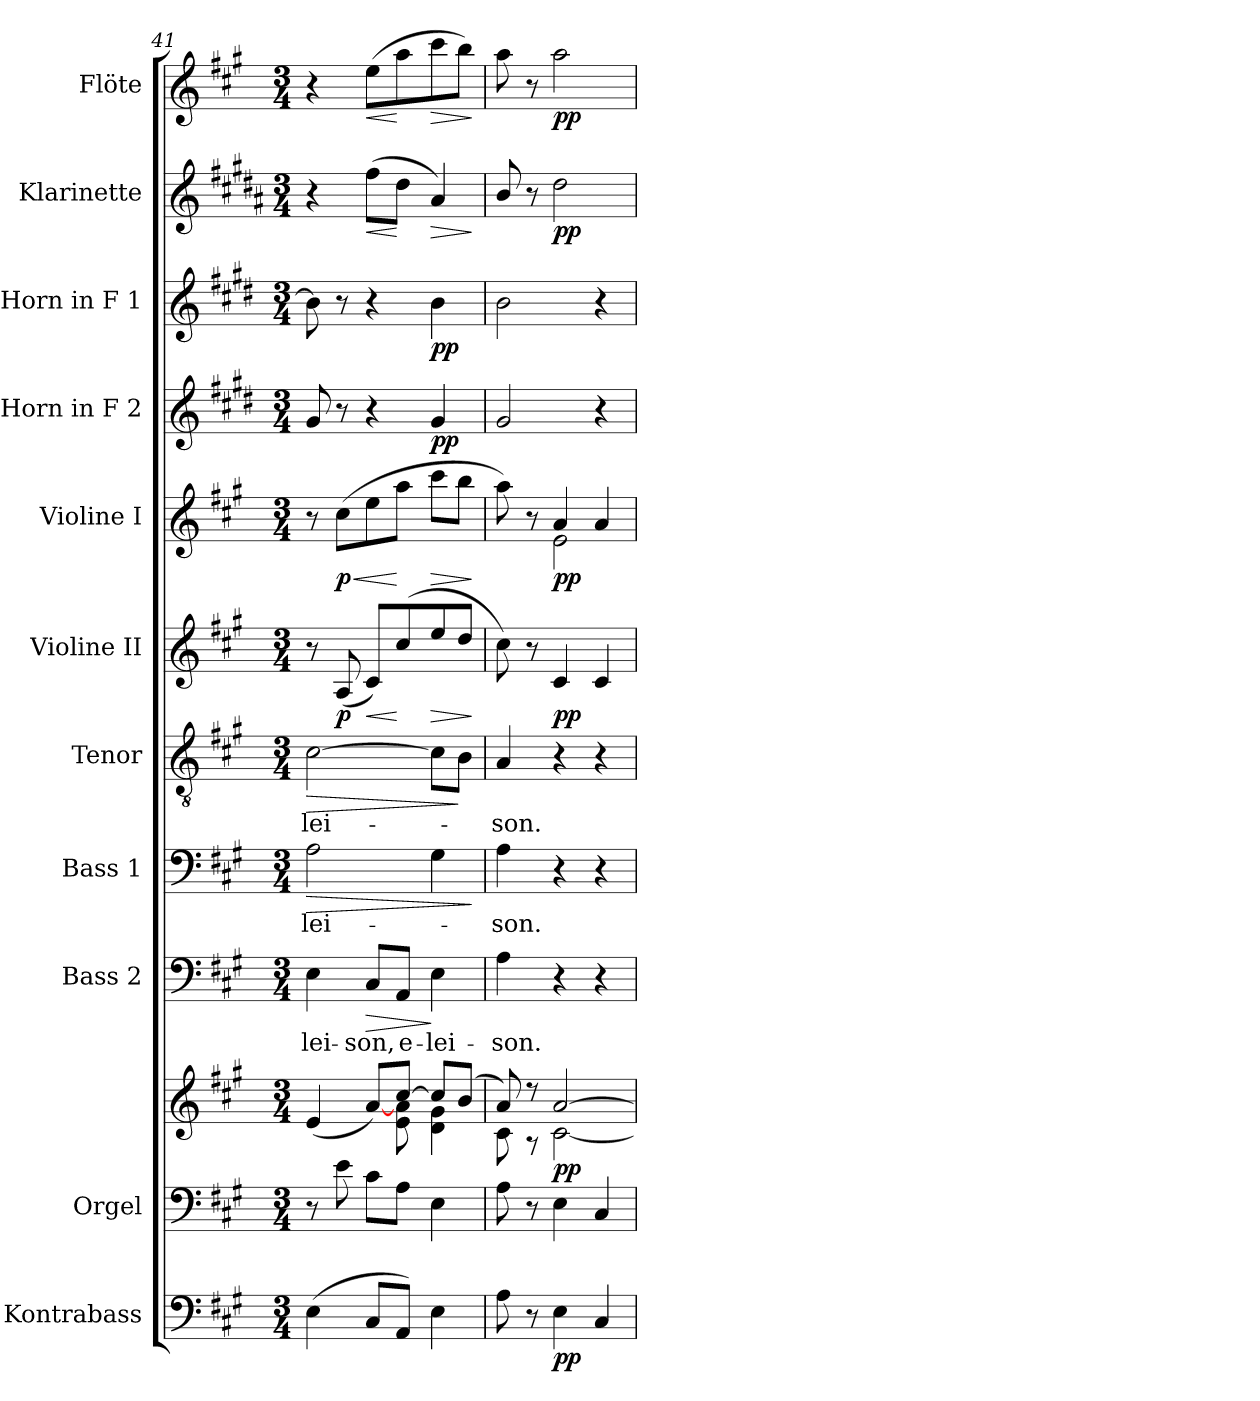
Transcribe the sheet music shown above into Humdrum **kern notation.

**kern	**dynam	**kern	**kern	**dynam	**kern	**text	**dynam	**kern	**text	**dynam	**kern	**text	**dynam	**kern	**dynam	**kern	**dynam	**kern	**dynam	**kern	**dynam	**kern	**dynam	**kern	**dynam
*part11	*part11	*part10	*part10	*part10	*part9	*part9	*part9	*part8	*part8	*part8	*part7	*part7	*part7	*part6	*part6	*part5	*part5	*part4	*part4	*part3	*part3	*part2	*part2	*part1	*part1
*staff12	*staff12	*staff11	*staff10	*staff10/11	*staff9	*staff9	*staff9	*staff8	*staff8	*staff8	*staff7	*staff7	*staff7	*staff6	*staff6	*staff5	*staff5	*staff4	*staff4	*staff3	*staff3	*staff2	*staff2	*staff1	*staff1
*I"Kontrabass	*	*I"Orgel	*	*	*I"Bass 2	*	*	*I"Bass 1	*	*	*I"Tenor	*	*	*I"Violine II	*	*I"Violine I	*	*I"Horn in F 2	*	*I"Horn in F 1	*	*I"Klarinette	*	*I"Flöte	*
*I'Kb.	*	*I'Org.	*	*	*I'B2.	*	*	*I'B1.	*	*	*I'T.	*	*	*I'Vl. II	*	*I'Vl. I	*	*	*	*	*	*I'Kl.	*	*I'Fl.	*
*clefF4	*	*clefF4	*clefG2	*	*clefF4	*	*	*clefF4	*	*	*clefGv2	*	*	*clefG2	*	*clefG2	*	*clefG2	*	*clefG2	*	*clefG2	*	*clefG2	*
*ITrd7c12	*	*	*	*	*	*	*	*	*	*	*	*	*	*	*	*	*	*ITrd4c7	*	*ITrd4c7	*	*ITrd1c2	*	*	*
*k[f#c#g#]	*	*k[f#c#g#]	*k[f#c#g#]	*	*k[f#c#g#]	*	*	*k[f#c#g#]	*	*	*k[f#c#g#]	*	*	*k[f#c#g#]	*	*k[f#c#g#]	*	*k[f#c#g#]	*	*k[f#c#g#]	*	*k[f#c#g#]	*	*k[f#c#g#]	*
*A:	*	*A:	*A:	*	*A:	*	*	*A:	*	*	*A:	*	*	*A:	*	*A:	*	*A:	*	*A:	*	*A:	*	*A:	*
*M3/4	*	*M3/4	*M3/4	*	*M3/4	*	*	*M3/4	*	*	*M3/4	*	*	*M3/4	*	*M3/4	*	*M3/4	*	*M3/4	*	*M3/4	*	*M3/4	*
=41	=41	=41	=41	=41	=41	=41	=41	=41	=41	=41	=41	=41	=41	=41	=41	=41	=41	=41	=41	=41	=41	=41	=41	=41	=41
*	*	*	*^	*	*	*	*	*	*	*	*	*	*	*	*	*	*	*	*	*	*	*	*	*	*
!	!	!	!	!	!	!	!LO:LY:b	!	!	!LO:LY:b	!LO:HP:b	!	!LO:LY:b	!LO:HP:b	!	!	!	!	!	!	!	!	!	!	!	!
(<4EE\	.	8r	(<4e/	4.ryy	.	4E\	-lei-	.	2A\	-lei-	>	[2c#\	-lei-	>	8r	.	8r	.	8c#/	.	8e\]	.	4r	.	4r	.
!	!	!	!	!	!	!	!	!	!	!	!	!	!	!	!	!LO:DY:b	!	!LO:HP:b	!	!	!	!	!	!	!	!
!	!	!	!	!	!	!	!	!	!	!	!	!	!	!	!	!	!	!LO:DY:n=1:b	!	!	!	!	!	!	!	!
.	.	8e\	.	.	.	.	.	.	.	.	.	.	.	.	(<8A/	p	(>8cc#\L	< p	8r	.	8r	.	.	.	.	.
!	!	!	!	!	!	!	!LO:LY:b	!LO:HP:b	!	!	!	!	!	!	!	!LO:HP:b	!	!	!	!	!	!	!	!LO:HP:b	!	!LO:HP:b
8CC#/L	.	8c#\L	[>8a/L)	.	.	8C#/L	-son,	>	.	.	.	.	.	.	8c#/L)	<	8ee\	.	4r	.	4r	.	(>8ee\L	<	(>8ee\L	<
!	!	!	!	!	!	!	!LO:LY:b	!	!	!	!	!	!	!	!	!	!	!	!	!	!	!	!	!	!	!
8AAA/J)	.	8A\J	[>8cc#/J	8e\ 8a\	.	8AA/J	e-	.	.	.	.	.	.	.	(>8cc#/	[	8aa\J	[	.	.	.	.	8cc#\J	[	8aa\	[
!	!	!	!	!	!	!	!LO:LY:b	!	!	!	!	!	!	!	!	!LO:HP:b	!	!LO:HP:b	!	!LO:DY:b	!	!LO:DY:b	!	!LO:HP:b	!	!LO:HP:b
4EE\	.	4E\	8cc#/L]	4d\ 4g#\	.	4E\	-lei-	]	4G#\	.	.	8c#\L]	.	.	8ee/	>	8ccc#\L	>	4c#/	pp	4e\	pp	4g#/)	>	8ccc#\	>
.	.	.	(8b/J	.	.	.	.	.	.	.	.	8B\J	.	]	8dd/J	.	8bb\J	.	.	.	.	.	.	.	8bb\J)	.
*	*	*	*v	*v	*	*	*	*	*	*	*	*	*	*	*	*	*	*	*	*	*	*	*	*	*	*
.	.	.	.	.	.	.	.	.	.	]	.	.	.	.	]	.	]	.	.	.	.	.	]	.	]
=42	=42	=42	=42	=42	=42	=42	=42	=42	=42	=42	=42	=42	=42	=42	=42	=42	=42	=42	=42	=42	=42	=42	=42	=42	=42
*	*	*	*^	*	*	*	*	*	*	*	*	*	*	*	*	*	*	*	*	*	*	*	*	*	*
!	!	!	!	!	!	!	!LO:LY:b	!	!	!LO:LY:b	!	!	!LO:LY:b	!	!	!	!	!	!	!	!	!	!	!	!	!
*	*	*	*	*	*	*	*	*	*	*	*	*	*	*	*	*	*^	*	*	*	*	*	*	*	*	*
8AA\	.	8A\	8a/)	8c#\	.	4A\	-son.	.	4A\	-son.	.	4A/	-son.	.	8cc#\)	.	8aa\)	4ryy	.	2c#/	.	2e\	.	8a/	.	8aa\	.
8r	.	8r	8r	8r	.	.	.	.	.	.	.	.	.	.	8r	.	8r	.	.	.	.	.	.	8r	.	8r	.
!	!LO:DY:b	!	!	!	!LO:DY:b	!	!	!	!	!	!	!	!	!	!	!LO:DY:b	!	!	!LO:DY:b	!	!	!	!	!	!LO:DY:b	!	!LO:DY:b
4EE\	pp	4E\	[>2a/	[<2c#\	pp	4r	.	.	4r	.	.	4r	.	.	4c#/	pp	4a/	2e\	pp	.	.	.	.	2cc#\	pp	2aa\	pp
4CC#/	.	4C#/	.	.	.	4r	.	.	4r	.	.	4r	.	.	4c#/	.	4a/	.	.	4r	.	4r	.	.	.	.	.
*	*	*	*v	*v	*	*	*	*	*	*	*	*	*	*	*	*	*v	*v	*	*	*	*	*	*	*	*	*
=	=	=	=	=	=	=	=	=	=	=	=	=	=	=	=	=	=	=	=	=	=	=	=	=	=
*-	*-	*-	*-	*-	*-	*-	*-	*-	*-	*-	*-	*-	*-	*-	*-	*-	*-	*-	*-	*-	*-	*-	*-	*-	*-
